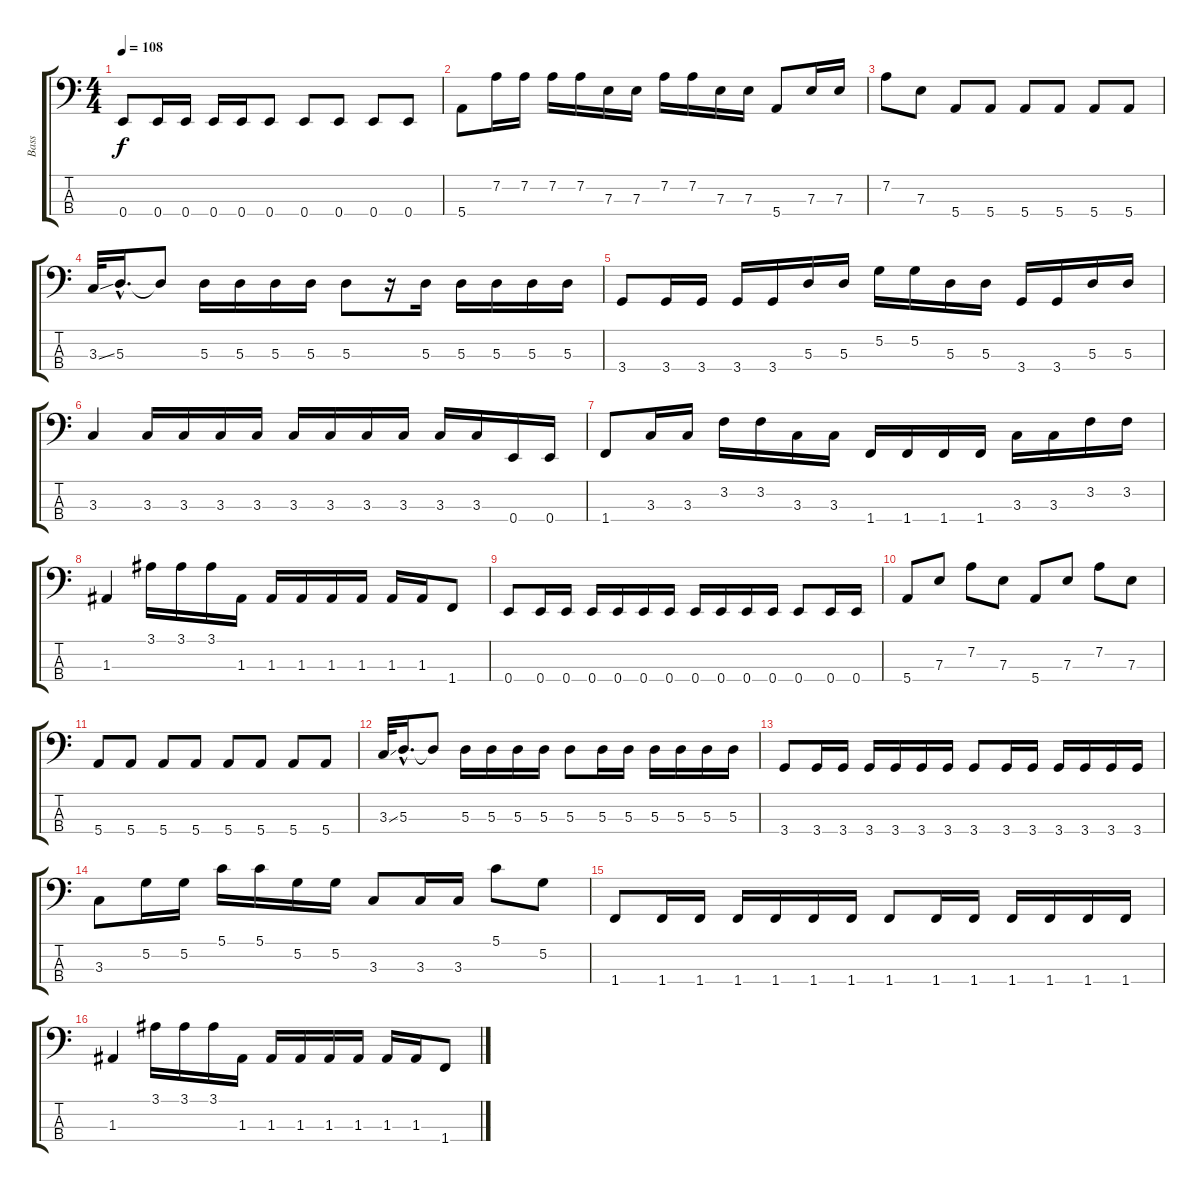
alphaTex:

\track ("Bass" "Bass") {instrument electricbassfinger}
\staff {score tabs}
\tuning (G2 D2 A1 E1) {hide}
\ts (4 4)
\tempo 108
\clef f4
\ks c
0.4.8{dy f} 0.4.16 0.4.16 0.4.16 0.4.16 0.4.8 0.4.8 0.4.8 0.4.8 0.4.8 |
5.4.8 7.2.16 7.2.16 7.2.16 7.2.16 7.3.16 7.3.16 7.2.16 7.2.16 7.3.16 7.3.16 5.4.8 7.3.16 7.3.16 |
7.2.8 7.3.8 5.4.8 5.4.8 5.4.8 5.4.8 5.4.8 5.4.8 |
3.3{ss}.32 5.3{hac}.16{d} 5.3{t}.8 5.3.16 5.3.16 5.3.16 5.3.16 5.3.8 r.16 5.3.16 5.3.16 5.3.16 5.3.16 5.3.16 |
3.4.8 3.4.16 3.4.16 3.4.16 3.4.16 5.3.16 5.3.16 5.2.16 5.2.16 5.3.16 5.3.16 3.4.16 3.4.16 5.3.16 5.3.16 |
3.3.4 3.3.16 3.3.16 3.3.16 3.3.16 3.3.16 3.3.16 3.3.16 3.3.16 3.3.16 3.3.16 0.4.16 0.4.16 |
1.4.8 3.3.16 3.3.16 3.2.16 3.2.16 3.3.16 3.3.16 1.4.16 1.4.16 1.4.16 1.4.16 3.3.16 3.3.16 3.2.16 3.2.16 |
1.3.4 3.1.16 3.1.16 3.1.16 1.3.16 1.3.16 1.3.16 1.3.16 1.3.16 1.3.16 1.3.16 1.4.8 |
0.4.8 0.4.16 0.4.16 0.4.16 0.4.16 0.4.16 0.4.16 0.4.16 0.4.16 0.4.16 0.4.16 0.4.8 0.4.16 0.4.16 |
5.4.8 7.3.8 7.2.8 7.3.8 5.4.8 7.3.8 7.2.8 7.3.8 |
5.4.8 5.4.8 5.4.8 5.4.8 5.4.8 5.4.8 5.4.8 5.4.8 |
3.3{ss}.32 5.3{hac}.16{d} 5.3{t}.8 5.3.16 5.3.16 5.3.16 5.3.16 5.3.8 5.3.16 5.3.16 5.3.16 5.3.16 5.3.16 5.3.16 |
3.4.8 3.4.16 3.4.16 3.4.16 3.4.16 3.4.16 3.4.16 3.4.8 3.4.16 3.4.16 3.4.16 3.4.16 3.4.16 3.4.16 |
3.3.8 5.2.16 5.2.16 5.1.16 5.1.16 5.2.16 5.2.16 3.3.8 3.3.16 3.3.16 5.1.8 5.2.8 |
1.4.8 1.4.16 1.4.16 1.4.16 1.4.16 1.4.16 1.4.16 1.4.8 1.4.16 1.4.16 1.4.16 1.4.16 1.4.16 1.4.16 |
1.3.4 3.1.16 3.1.16 3.1.16 1.3.16 1.3.16 1.3.16 1.3.16 1.3.16 1.3.16 1.3.16 1.4.8
